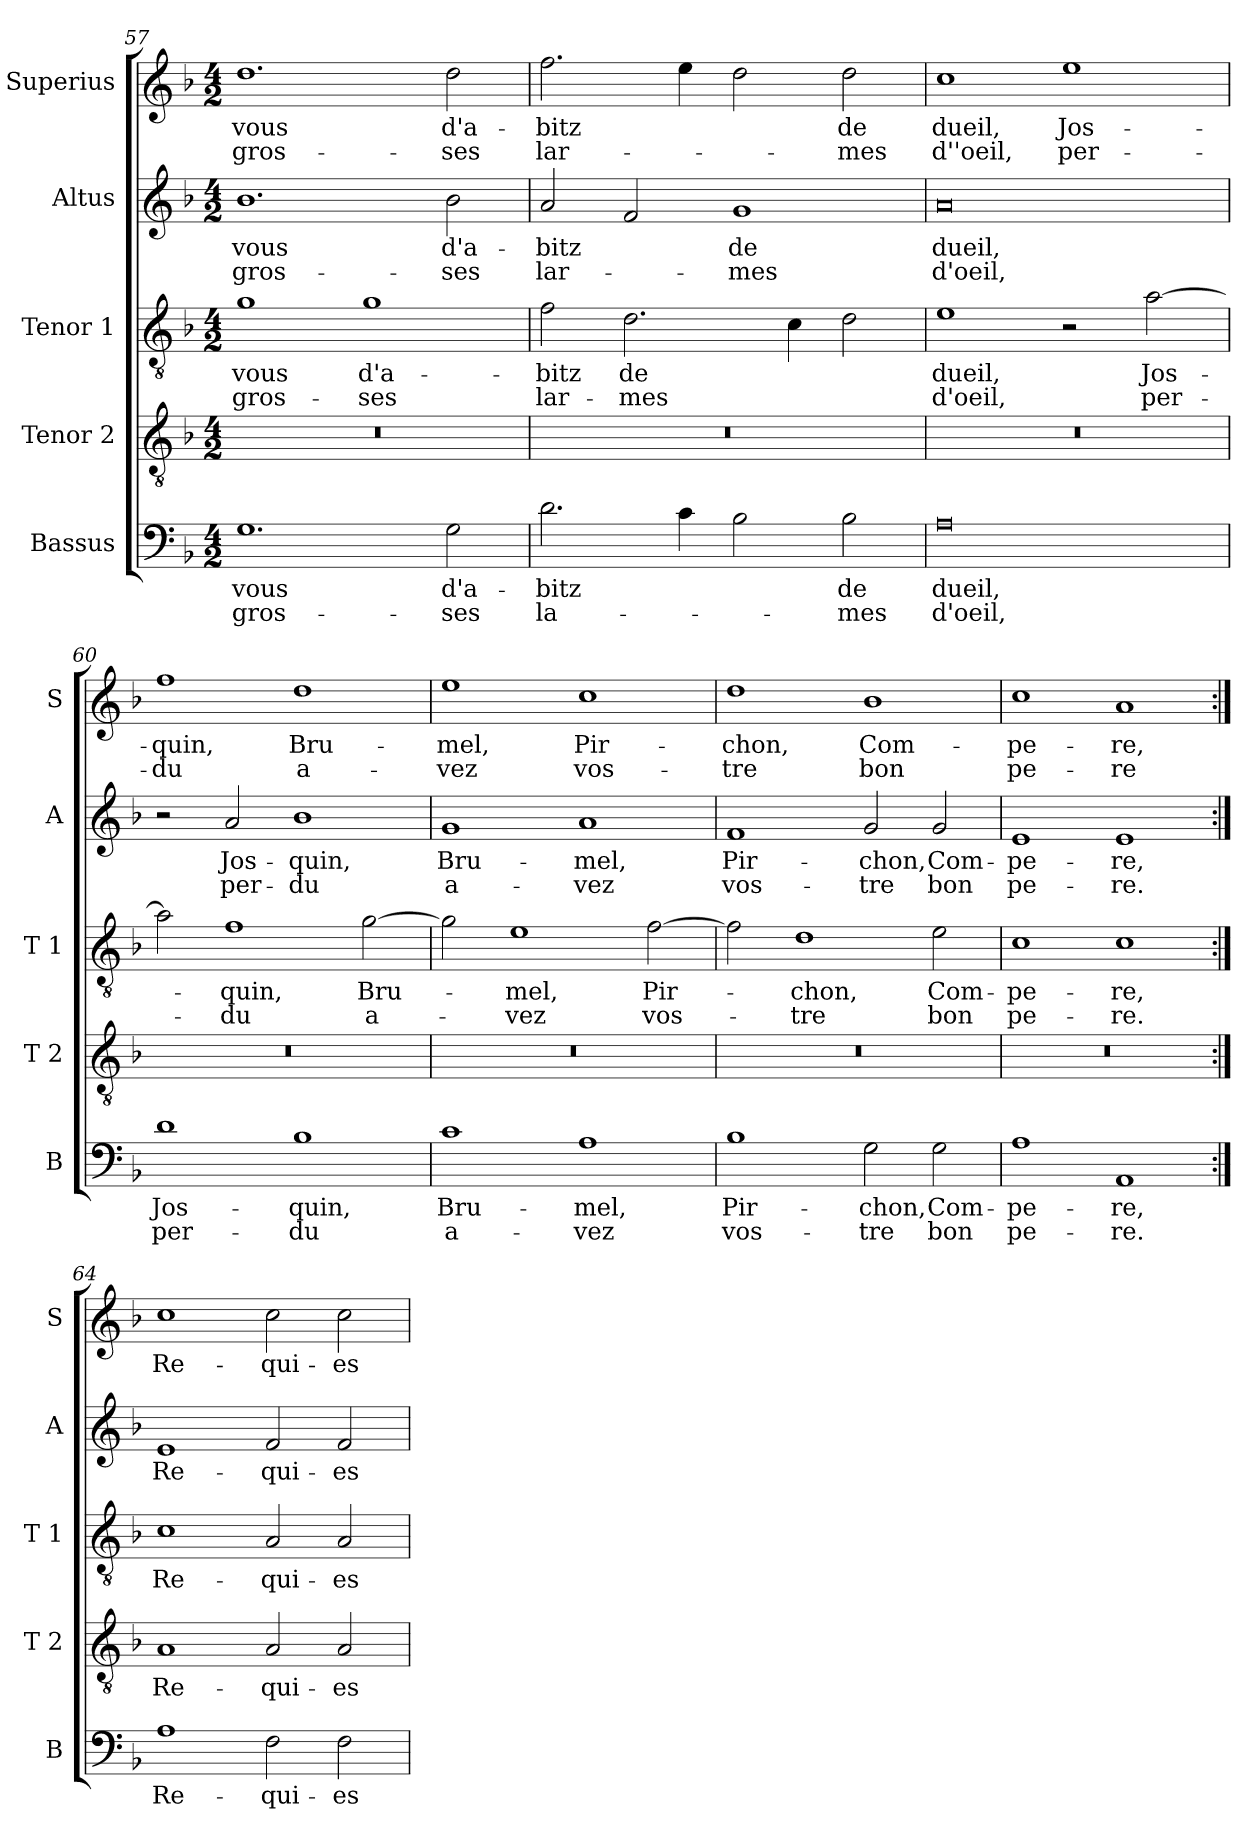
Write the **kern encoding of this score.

**kern	**text	**text	**kern	**text	**kern	**text	**text	**kern	**text	**text	**kern	**text	**text
*part5	*part5	*part5	*part4	*part4	*part3	*part3	*part3	*part2	*part2	*part2	*part1	*part1	*part1
*staff5	*staff5	*staff5	*staff4	*staff4	*staff3	*staff3	*staff3	*staff2	*staff2	*staff2	*staff1	*staff1	*staff1
*I"Bassus	*	*	*I"Tenor 2	*	*I"Tenor 1	*	*	*I"Altus	*	*	*I"Superius	*	*
*I'B	*	*	*I'T 2	*	*I'T 1	*	*	*I'A	*	*	*I'S	*	*
*clefF4	*	*	*clefGv2	*	*clefGv2	*	*	*clefG2	*	*	*clefG2	*	*
*k[b-]	*	*	*k[b-]	*	*k[b-]	*	*	*k[b-]	*	*	*k[b-]	*	*
*F:	*	*	*F:	*	*F:	*	*	*F:	*	*	*F:	*	*
*M4/2	*	*	*M4/2	*	*M4/2	*	*	*M4/2	*	*	*M4/2	*	*
=57	=57	=57	=57	=57	=57	=57	=57	=57	=57	=57	=57	=57	=57
1.G	vous	gros-	0r	.	1g	vous	gros-	1.b-	vous	gros-	1.dd	vous	gros-
.	.	.	.	.	1g	d'a-	-ses	.	.	.	.	.	.
2G\	d'a-	-ses	.	.	.	.	.	2b-\	d'a-	-ses	2dd\	d'a-	-ses
=58	=58	=58	=58	=58	=58	=58	=58	=58	=58	=58	=58	=58	=58
2.d\	-bitz	la-	0r	.	2f\	-bitz	lar-	2a/	-bitz	lar-	2.ff\	-bitz	lar-
.	.	.	.	.	2.d\	de	-mes	2f/	.	.	.	.	.
4c\	.	.	.	.	.	.	.	.	.	.	4ee\	.	.
2B-\	.	.	.	.	.	.	.	1g	de	-mes	2dd\	.	.
.	.	.	.	.	4c\	.	.	.	.	.	.	.	.
2B-\	de	-mes	.	.	2d\	.	.	.	.	.	2dd\	de	-mes
=59	=59	=59	=59	=59	=59	=59	=59	=59	=59	=59	=59	=59	=59
0A	dueil,	d'oeil,	0r	.	1e	dueil,	d'oeil,	0a	dueil,	d'oeil,	1cc	dueil,	d''oeil,
.	.	.	.	.	2r	.	.	.	.	.	1ee	Jos-	per-
.	.	.	.	.	[2a\	Jos-	per-	.	.	.	.	.	.
=60	=60	=60	=60	=60	=60	=60	=60	=60	=60	=60	=60	=60	=60
1d	Jos-	per-	0r	.	2a\]	.	.	2r	.	.	1ff	-quin,	-du
.	.	.	.	.	1f	-quin,	-du	2a/	Jos-	per-	.	.	.
1B-	-quin,	-du	.	.	.	.	.	1b-	-quin,	-du	1dd	Bru-	a-
.	.	.	.	.	[2g\	Bru-	a-	.	.	.	.	.	.
!!LO:LB:g=z
=61	=61	=61	=61	=61	=61	=61	=61	=61	=61	=61	=61	=61	=61
1c	Bru-	a-	0r	.	2g\]	.	.	1g	Bru-	a-	1ee	-mel,	-vez
.	.	.	.	.	1e	-mel,	-vez	.	.	.	.	.	.
1A	-mel,	-vez	.	.	.	.	.	1a	-mel,	-vez	1cc	Pir-	vos-
.	.	.	.	.	[2f\	Pir-	vos-	.	.	.	.	.	.
=62	=62	=62	=62	=62	=62	=62	=62	=62	=62	=62	=62	=62	=62
1B-	Pir-	vos-	0r	.	2f\]	.	.	1f	Pir-	vos-	1dd	-chon,	-tre
.	.	.	.	.	1d	-chon,	-tre	.	.	.	.	.	.
2G\	-chon,	-tre	.	.	.	.	.	2g/	-chon,	-tre	1b-	Com-	bon
2G\	Com-	bon	.	.	2e\	Com-	bon	2g/	Com-	bon	.	.	.
=63	=63	=63	=63	=63	=63	=63	=63	=63	=63	=63	=63	=63	=63
1A	-pe-	pe-	0r	.	1c	-pe-	pe-	1e	-pe-	pe-	1cc	-pe-	pe-
1AA	-re,	-re.	.	.	1c	-re,	-re.	1e	-re,	-re.	1a	-re,	-re
=64:|!	=64:|!	=64:|!	=64:|!	=64:|!	=64:|!	=64:|!	=64:|!	=64:|!	=64:|!	=64:|!	=64:|!	=64:|!	=64:|!
1A	Re-	.	1A	Re-	1c	Re-	.	1e	Re-	.	1cc	Re-	.
2F\	-qui-	.	2A/	-qui-	2A/	-qui-	.	2f/	-qui-	.	2cc\	-qui-	.
2F\	-es-	.	2A/	-es-	2A/	-es-	.	2f/	-es-	.	2cc\	-es-	.
=	=	=	=	=	=	=	=	=	=	=	=	=	=
*-	*-	*-	*-	*-	*-	*-	*-	*-	*-	*-	*-	*-	*-
